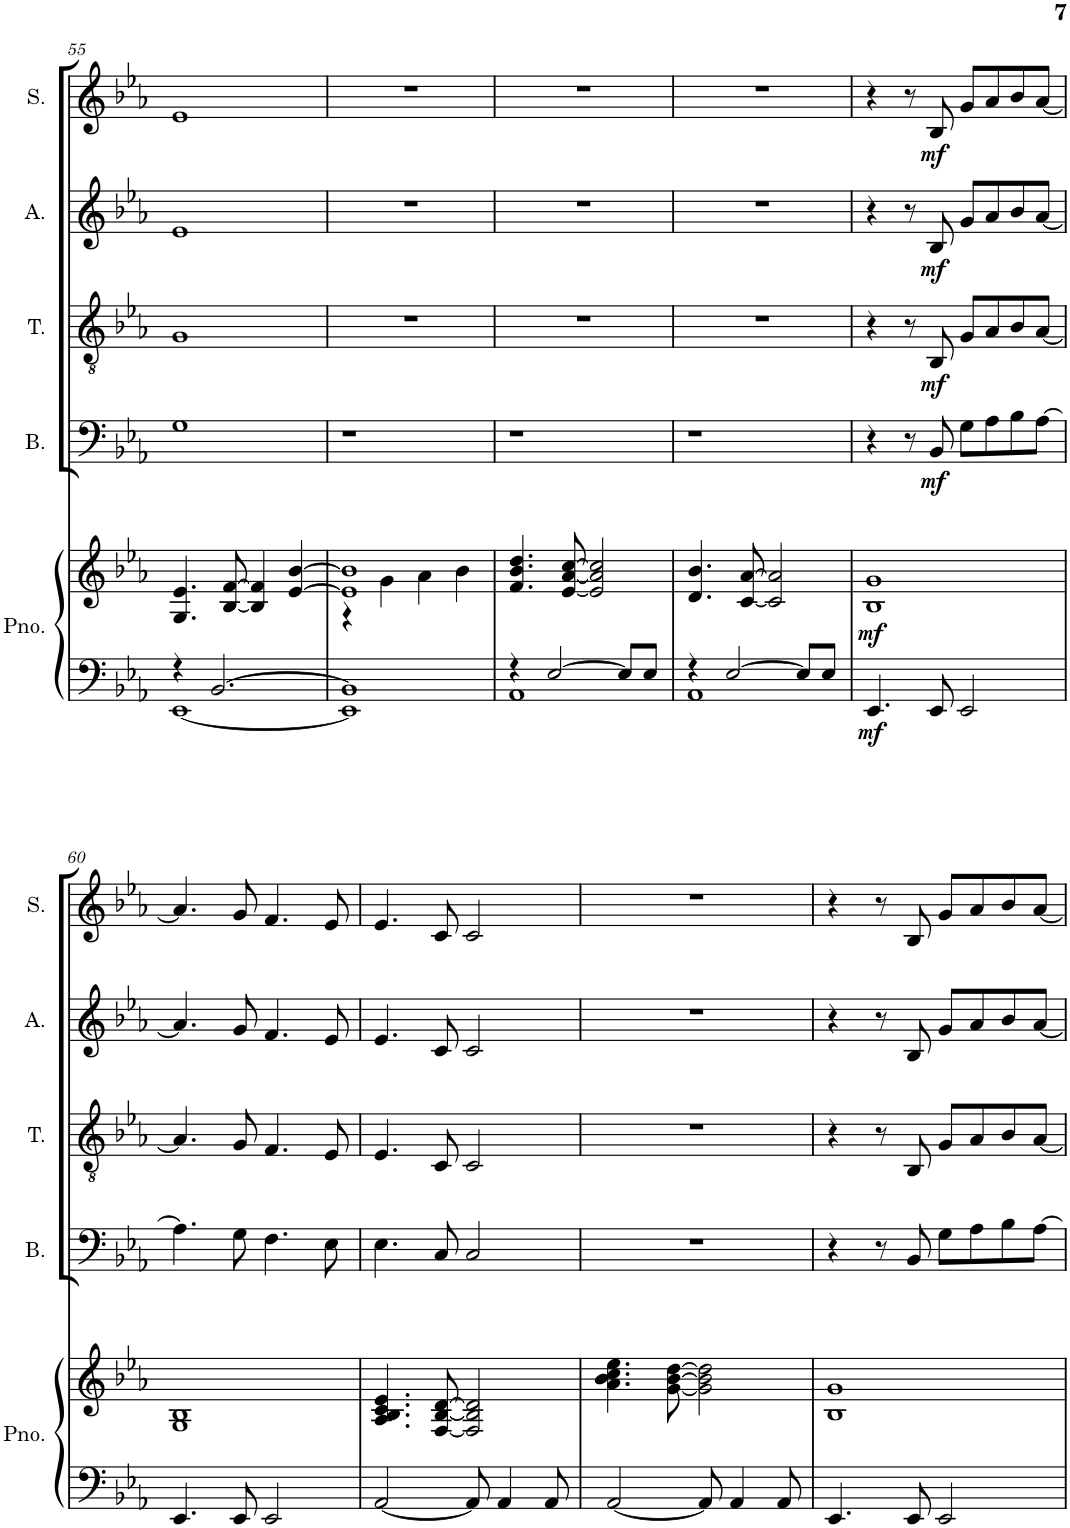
**kern	**kern	**dynam	**kern	**dynam	**kern	**dynam	**kern	**dynam	**kern	**dynam
*part5	*part5	*part5	*part4	*part4	*part3	*part3	*part2	*part2	*part1	*part1
*staff6	*staff5	*staff5/6	*staff4	*staff4	*staff3	*staff3	*staff2	*staff2	*staff1	*staff1
*I"Piano	*	*	*I"Bass	*	*I"Tenor	*	*I"Alto	*	*I"Soprano	*
*I'Pno.	*	*	*I'B.	*	*I'T.	*	*I'A.	*	*I'S.	*
!!LO:PB:g=z
*clefF4	*clefG2	*	*clefF4	*	*clefGv2	*	*clefG2	*	*clefG2	*
*k[b-e-a-]	*k[b-e-a-]	*	*k[b-e-a-]	*	*k[b-e-a-]	*	*k[b-e-a-]	*	*k[b-e-a-]	*
*M4/4	*M4/4	*	*M4/4	*	*M4/4	*	*M4/4	*	*M4/4	*
=55	=55	=55	=55	=55	=55	=55	=55	=55	=55	=55
*^	*	*	*	*	*	*	*	*	*	*
4r	[1EE-	4.G/ 4.e-/	.	1G	.	1G	.	1e-	.	1e-	.
[2.BB-/	.	.	.	.	.	.	.	.	.	.	.
.	.	[8B-/ [8f/	.	.	.	.	.	.	.	.	.
.	.	4B-/] 4f/]	.	.	.	.	.	.	.	.	.
.	.	[4e-/ [4b-/	.	.	.	.	.	.	.	.	.
=56	=56	=56	=56	=56	=56	=56	=56	=56	=56	=56	=56
*	*	*^	*	*	*	*	*	*	*	*	*
1BB-]	1EE-]	1e-] 1b-]	4r	.	1r	.	1r	.	1r	.	1r	.
.	.	.	4g\	.	.	.	.	.	.	.	.	.
.	.	.	4a-\	.	.	.	.	.	.	.	.	.
.	.	.	4b-\	.	.	.	.	.	.	.	.	.
*	*	*v	*v	*	*	*	*	*	*	*	*	*
=57	=57	=57	=57	=57	=57	=57	=57	=57	=57	=57	=57
4r	1AA-	4.f/ 4.b-/ 4.dd/	.	1r	.	1r	.	1r	.	1r	.
[2E-/	.	.	.	.	.	.	.	.	.	.	.
.	.	[8e-/ [8a-/ [8cc/	.	.	.	.	.	.	.	.	.
.	.	2e-/] 2a-/] 2cc/]	.	.	.	.	.	.	.	.	.
8E-/L]	.	.	.	.	.	.	.	.	.	.	.
8E-/J	.	.	.	.	.	.	.	.	.	.	.
=58	=58	=58	=58	=58	=58	=58	=58	=58	=58	=58	=58
4r	1AA-	4.d/ 4.b-/	.	1r	.	1r	.	1r	.	1r	.
[2E-/	.	.	.	.	.	.	.	.	.	.	.
.	.	[8c/ [8a-/	.	.	.	.	.	.	.	.	.
.	.	2c/] 2a-/]	.	.	.	.	.	.	.	.	.
8E-/L]	.	.	.	.	.	.	.	.	.	.	.
8E-/J	.	.	.	.	.	.	.	.	.	.	.
*v	*v	*	*	*	*	*	*	*	*	*	*
=59	=59	=59	=59	=59	=59	=59	=59	=59	=59	=59
!	!	!LO:DY:b=2	!	!	!	!	!	!	!	!
!	!	!LO:DY:n=1:b	!	!	!	!	!	!	!	!
4.EE-/	1B- 1g	mf mf	4r	.	4r	.	4r	.	4r	.
.	.	.	8r	.	8r	.	8r	.	8r	.
!	!	!	!	!LO:DY:b	!	!LO:DY:b	!	!LO:DY:b	!	!LO:DY:b
8EE-/	.	.	8BB-/	mf	8BB-/	mf	8B-/	mf	8B-/	mf
2EE-/	.	.	8G\L	.	8G/L	.	8g/L	.	8g/L	.
.	.	.	8A-\	.	8A-/	.	8a-/	.	8a-/	.
.	.	.	8B-\	.	8B-/	.	8b-/	.	8b-/	.
.	.	.	[8A-\J	.	[8A-/J	.	[8a-/J	.	[8a-/J	.
!!LO:LB:g=z
=60	=60	=60	=60	=60	=60	=60	=60	=60	=60	=60
4.EE-/	1G 1B-	.	4.A-\]	.	4.A-/]	.	4.a-/]	.	4.a-/]	.
8EE-/	.	.	8G\	.	8G/	.	8g/	.	8g/	.
2EE-/	.	.	4.F\	.	4.F/	.	4.f/	.	4.f/	.
.	.	.	8E-\	.	8E-/	.	8e-/	.	8e-/	.
=61	=61	=61	=61	=61	=61	=61	=61	=61	=61	=61
[2AA-/	4.A-/ 4.B-/ 4.c/ 4.e-/	.	4.E-\	.	4.E-/	.	4.e-/	.	4.e-/	.
.	[8F/ [8B-/ [8d/	.	8C/	.	8C/	.	8c/	.	8c/	.
8AA-/]	2F/] 2B-/] 2d/]	.	2C/	.	2C/	.	2c/	.	2c/	.
4AA-/	.	.	.	.	.	.	.	.	.	.
8AA-/	.	.	.	.	.	.	.	.	.	.
=62	=62	=62	=62	=62	=62	=62	=62	=62	=62	=62
[2AA-/	4.a-\ 4.b-\ 4.cc\ 4.ee-\	.	1r	.	1r	.	1r	.	1r	.
.	[8g\ [8b-\ [8dd\	.	.	.	.	.	.	.	.	.
8AA-/]	2g\] 2b-\] 2dd\]	.	.	.	.	.	.	.	.	.
4AA-/	.	.	.	.	.	.	.	.	.	.
8AA-/	.	.	.	.	.	.	.	.	.	.
=63	=63	=63	=63	=63	=63	=63	=63	=63	=63	=63
4.EE-/	1B- 1g	.	4r	.	4r	.	4r	.	4r	.
.	.	.	8r	.	8r	.	8r	.	8r	.
8EE-/	.	.	8BB-/	.	8BB-/	.	8B-/	.	8B-/	.
2EE-/	.	.	8G\L	.	8G/L	.	8g/L	.	8g/L	.
.	.	.	8A-\	.	8A-/	.	8a-/	.	8a-/	.
.	.	.	8B-\	.	8B-/	.	8b-/	.	8b-/	.
.	.	.	[8A-\J	.	[8A-/J	.	[8a-/J	.	[8a-/J	.
=	=	=	=	=	=	=	=	=	=	=
*-	*-	*-	*-	*-	*-	*-	*-	*-	*-	*-
